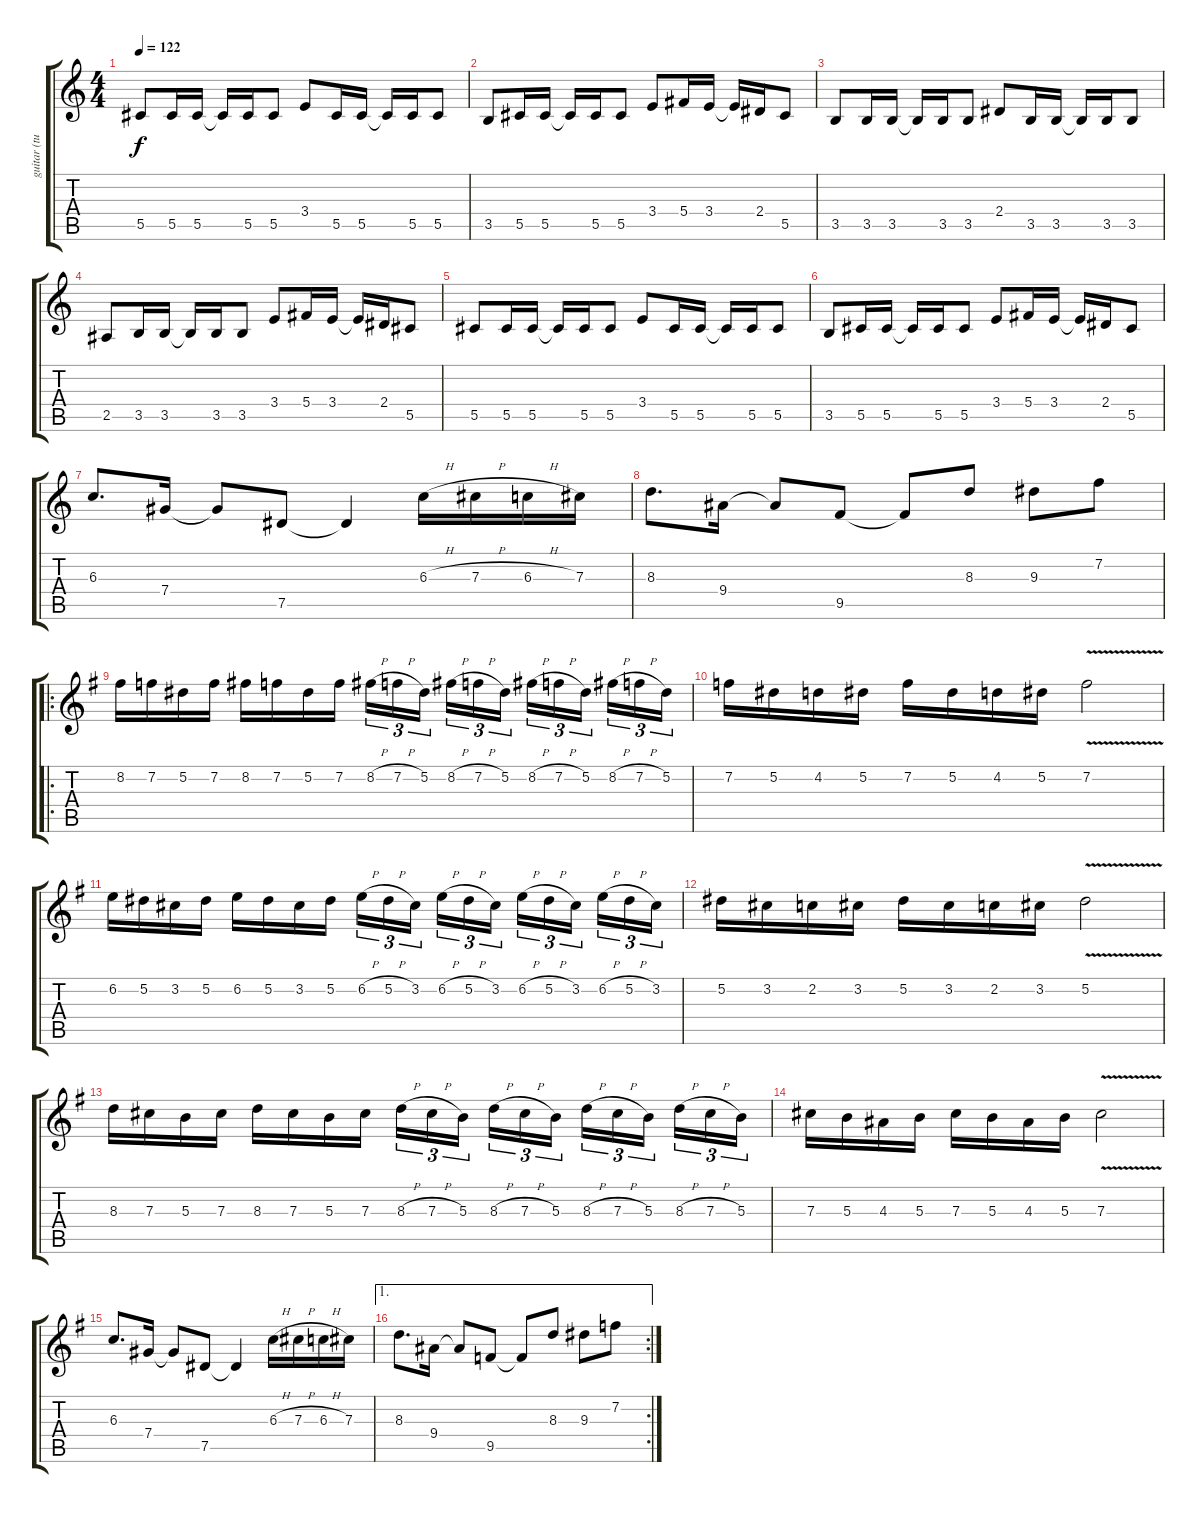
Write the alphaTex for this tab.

\track ("guitar (tune to Eb)" "guitar (tu") {instrument distortionguitar}
\staff {score tabs}
\tuning (Eb4 Bb3 Gb3 Db3 Ab2 Eb2) {hide}
\ts (4 4)
\tempo 122
\clef g2
\ks c
5.5.8{dy f} 5.5.16 5.5.16 5.5{t}.16 5.5.16 5.5.8 3.4.8 5.5.16 5.5.16 5.5{t}.16 5.5.16 5.5.8 |
3.5.8 5.5.16 5.5.16 5.5{t}.16 5.5.16 5.5.8 3.4.8 5.4.16 3.4.16 3.4{t}.16 2.4.16 5.5.8 |
3.5.8 3.5.16 3.5.16 3.5{t}.16 3.5.16 3.5.8 2.4.8 3.5.16 3.5.16 3.5{t}.16 3.5.16 3.5.8 |
2.5.8 3.5.16 3.5.16 3.5{t}.16 3.5.16 3.5.8 3.4.8 5.4.16 3.4.16 3.4{t}.16 2.4.16 5.5.8 |
5.5.8 5.5.16 5.5.16 5.5{t}.16 5.5.16 5.5.8 3.4.8 5.5.16 5.5.16 5.5{t}.16 5.5.16 5.5.8 |
3.5.8 5.5.16 5.5.16 5.5{t}.16 5.5.16 5.5.8 3.4.8 5.4.16 3.4.16 3.4{t}.16 2.4.16 5.5.8 |
6.3.8{d} 7.4.16 7.4{t}.8 7.5.8 7.5{t}.4 6.3{h}.16 7.3{h}.16 6.3{h}.16 7.3.16 |
8.3.8{d} 9.4.16 9.4{t}.8 9.5.8 9.5{t}.8 8.3.8 9.3.8 7.2.8 |
\ro
\ks g
8.2.16 7.2.16 5.2.16 7.2.16 8.2.16 7.2.16 5.2.16 7.2.16 8.2{h}.16{tu (3 2)} 7.2{h}.16{tu (3 2)} 5.2.16{tu (3 2) beam splitsecondary} 8.2{h}.16{tu (3 2)} 7.2{h}.16{tu (3 2)} 5.2.16{tu (3 2)} 8.2{h}.16{tu (3 2)} 7.2{h}.16{tu (3 2)} 5.2.16{tu (3 2) beam splitsecondary} 8.2{h}.16{tu (3 2)} 7.2{h}.16{tu (3 2)} 5.2.16{tu (3 2)} |
7.2.16 5.2.16 4.2.16 5.2.16 7.2.16 5.2.16 4.2.16 5.2.16 7.2{v}.2 |
6.2.16 5.2.16 3.2.16 5.2.16 6.2.16 5.2.16 3.2.16 5.2.16 6.2{h}.16{tu (3 2)} 5.2{h}.16{tu (3 2)} 3.2.16{tu (3 2) beam splitsecondary} 6.2{h}.16{tu (3 2)} 5.2{h}.16{tu (3 2)} 3.2.16{tu (3 2)} 6.2{h}.16{tu (3 2)} 5.2{h}.16{tu (3 2)} 3.2.16{tu (3 2) beam splitsecondary} 6.2{h}.16{tu (3 2)} 5.2{h}.16{tu (3 2)} 3.2.16{tu (3 2)} |
5.2.16 3.2.16 2.2.16 3.2.16 5.2.16 3.2.16 2.2.16 3.2.16 5.2{v}.2 |
8.3.16 7.3.16 5.3.16 7.3.16 8.3.16 7.3.16 5.3.16 7.3.16 8.3{h}.16{tu (3 2)} 7.3{h}.16{tu (3 2)} 5.3.16{tu (3 2) beam splitsecondary} 8.3{h}.16{tu (3 2)} 7.3{h}.16{tu (3 2)} 5.3.16{tu (3 2)} 8.3{h}.16{tu (3 2)} 7.3{h}.16{tu (3 2)} 5.3.16{tu (3 2) beam splitsecondary} 8.3{h}.16{tu (3 2)} 7.3{h}.16{tu (3 2)} 5.3.16{tu (3 2)} |
7.3.16 5.3.16 4.3.16 5.3.16 7.3.16 5.3.16 4.3.16 5.3.16 7.3{v}.2 |
6.3.8{d} 7.4.16 7.4{t}.8 7.5.8 7.5{t}.4 6.3{h}.16 7.3{h}.16 6.3{h}.16 7.3.16 |
\ae 1
\rc 2
8.3.8{d} 9.4.16 9.4{t}.8 9.5.8 9.5{t}.8 8.3.8 9.3.8 7.2.8
